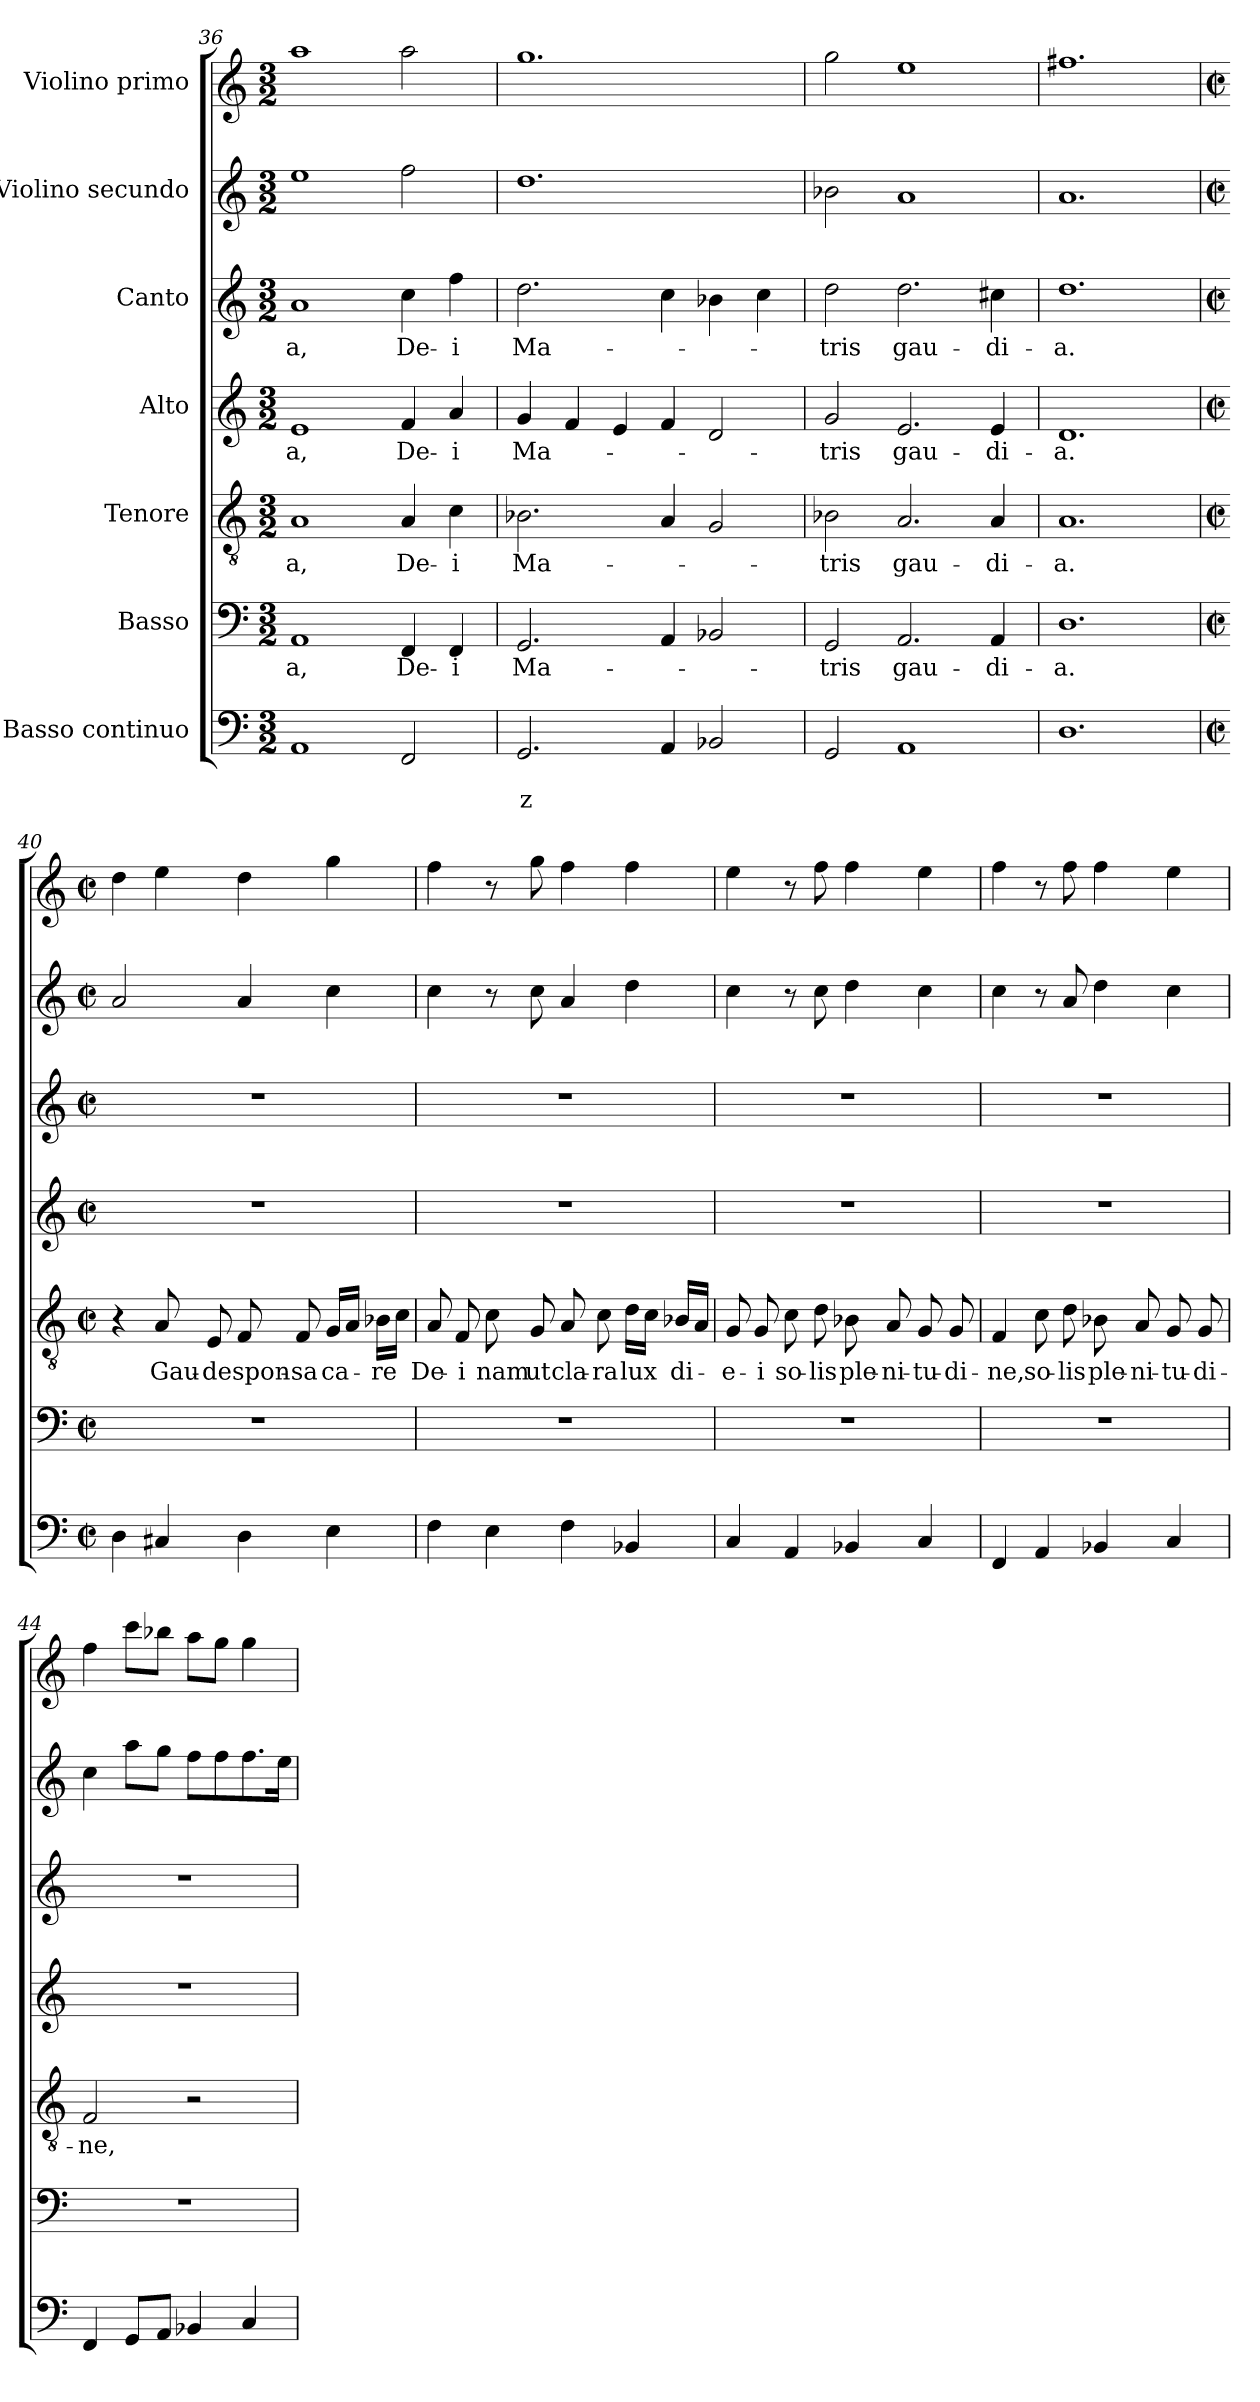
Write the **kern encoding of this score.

**kern	**text	**text	**kern	**text	**kern	**text	**kern	**text	**kern	**text	**kern	**kern
*part7	*part7	*part7	*part6	*part6	*part5	*part5	*part4	*part4	*part3	*part3	*part2	*part1
*staff7	*staff7	*staff7	*staff6	*staff6	*staff5	*staff5	*staff4	*staff4	*staff3	*staff3	*staff2	*staff1
*I"Basso continuo	*	*	*I"Basso	*	*I"Tenore	*	*I"Alto	*	*I"Canto	*	*I"Violino secundo	*I"Violino primo
*clefF4	*	*	*clefF4	*	*clefGv2	*	*clefG2	*	*clefG2	*	*clefG2	*clefG2
*k[]	*	*	*k[]	*	*k[]	*	*k[]	*	*k[]	*	*k[]	*k[]
*C:	*	*	*C:	*	*C:	*	*C:	*	*C:	*	*C:	*C:
*M3/2	*	*	*M3/2	*	*M3/2	*	*M3/2	*	*M3/2	*	*M3/2	*M3/2
=36	=36	=36	=36	=36	=36	=36	=36	=36	=36	=36	=36	=36
!	!	!	!	!LO:LY:b	!	!LO:LY:b	!	!LO:LY:b	!	!LO:LY:b	!	!
1AA	.	.	1AA	-a,	1A	-a,	1e	-a,	1a	-a,	1ee	1aa
!	!	!	!	!LO:LY:b	!	!LO:LY:b	!	!LO:LY:b	!	!LO:LY:b	!	!
2FF/	.	.	4FF/	De-	4A/	De-	4f/	De-	4cc\	De-	2ff\	2aa\
!	!	!	!	!LO:LY:b	!	!LO:LY:b	!	!LO:LY:b	!	!LO:LY:b	!	!
.	.	.	4FF/	-i	4c\	-i	4a/	-i	4ff\	-i	.	.
=37	=37	=37	=37	=37	=37	=37	=37	=37	=37	=37	=37	=37
!	!	!LO:LY:b	!	!LO:LY:b	!	!LO:LY:b	!	!LO:LY:b	!	!LO:LY:b	!	!
2.GG/	.	z	2.GG/	Ma-	2.B-X\	Ma-	4g/	Ma-	2.dd\	Ma-	1.dd	1.gg
.	.	.	.	.	.	.	4f/	.	.	.	.	.
.	.	.	.	.	.	.	4e/	.	.	.	.	.
4AA/	.	.	4AA/	.	4A/	.	4f/	.	4cc\	.	.	.
2BB-X/	.	.	2BB-X/	.	2G/	.	2d/	.	4b-X\	.	.	.
.	.	.	.	.	.	.	.	.	4cc\	.	.	.
=38	=38	=38	=38	=38	=38	=38	=38	=38	=38	=38	=38	=38
!	!	!	!	!LO:LY:b	!	!LO:LY:b	!	!LO:LY:b	!	!LO:LY:b	!	!
2GG/	.	.	2GG/	-tris	2B-X\	-tris	2g/	-tris	2dd\	-tris	2b-X\	2gg\
!	!	!	!	!LO:LY:b	!	!LO:LY:b	!	!LO:LY:b	!	!LO:LY:b	!	!
1AA	.	.	2.AA/	gau-	2.A/	gau-	2.e/	gau-	2.dd\	gau-	1a	1ee
!	!	!	!	!LO:LY:b	!	!LO:LY:b	!	!LO:LY:b	!	!LO:LY:b	!	!
.	.	.	4AA/	-di-	4A/	-di-	4e/	-di-	4cc#X\	-di-	.	.
=39	=39	=39	=39	=39	=39	=39	=39	=39	=39	=39	=39	=39
!	!	!	!	!LO:LY:b	!	!LO:LY:b	!	!LO:LY:b	!	!LO:LY:b	!	!
1.D	.	.	1.D	-a.	1.A	-a.	1.d	-a.	1.dd	-a.	1.a	1.ff#X
!!LO:PB:g=z
=40	=40	=40	=40	=40	=40	=40	=40	=40	=40	=40	=40	=40
*M2/2	*	*	*M2/2	*	*M2/2	*	*M2/2	*	*M2/2	*	*M2/2	*M2/2
*met(c|)	*	*	*met(c|)	*	*met(c|)	*	*met(c|)	*	*met(c|)	*	*met(c|)	*met(c|)
4D\	.	.	1r	.	4r	.	1r	.	1r	.	2a/	4dd\
!	!	!	!	!	!	!LO:LY:b	!	!	!	!	!	!
4C#X/	.	.	.	.	8A/	Gau-	.	.	.	.	.	4ee\
!	!	!	!	!	!	!LO:LY:b	!	!	!	!	!	!
.	.	.	.	.	8E/	-de	.	.	.	.	.	.
!	!	!	!	!	!	!LO:LY:b	!	!	!	!	!	!
4D\	.	.	.	.	8F/	spon-	.	.	.	.	4a/	4dd\
!	!	!	!	!	!	!LO:LY:b	!	!	!	!	!	!
.	.	.	.	.	8F/	-sa	.	.	.	.	.	.
!	!	!	!	!	!	!LO:LY:b	!	!	!	!	!	!
4E\	.	.	.	.	16G/LL	ca-	.	.	.	.	4cc\	4gg\
.	.	.	.	.	16A/JJ	.	.	.	.	.	.	.
!	!	!	!	!	!	!LO:LY:b	!	!	!	!	!	!
.	.	.	.	.	16B-X\LL	-re	.	.	.	.	.	.
.	.	.	.	.	16c\JJ	.	.	.	.	.	.	.
=41	=41	=41	=41	=41	=41	=41	=41	=41	=41	=41	=41	=41
!	!	!	!	!	!	!LO:LY:b	!	!	!	!	!	!
4F\	.	.	1r	.	8A/	De-	1r	.	1r	.	4cc\	4ff\
!	!	!	!	!	!	!LO:LY:b	!	!	!	!	!	!
.	.	.	.	.	8F/	-i	.	.	.	.	.	.
!	!	!	!	!	!	!LO:LY:b	!	!	!	!	!	!
4E\	.	.	.	.	8c\	nam	.	.	.	.	8r	8r
!	!	!	!	!	!	!LO:LY:b	!	!	!	!	!	!
.	.	.	.	.	8G/	ut	.	.	.	.	8cc\	8gg\
!	!	!	!	!	!	!LO:LY:b	!	!	!	!	!	!
4F\	.	.	.	.	8A/	cla-	.	.	.	.	4a/	4ff\
!	!	!	!	!	!	!LO:LY:b	!	!	!	!	!	!
.	.	.	.	.	8c\	-ra	.	.	.	.	.	.
!	!	!	!	!	!	!LO:LY:b	!	!	!	!	!	!
4BB-X/	.	.	.	.	16d\LL	lux	.	.	.	.	4dd\	4ff\
.	.	.	.	.	16c\JJ	.	.	.	.	.	.	.
!	!	!	!	!	!	!LO:LY:b	!	!	!	!	!	!
.	.	.	.	.	16B-X/LL	di-	.	.	.	.	.	.
.	.	.	.	.	16A/JJ	.	.	.	.	.	.	.
=42	=42	=42	=42	=42	=42	=42	=42	=42	=42	=42	=42	=42
!	!	!	!	!	!	!LO:LY:b	!	!	!	!	!	!
4C/	.	.	1r	.	8G/	-e-	1r	.	1r	.	4cc\	4ee\
!	!	!	!	!	!	!LO:LY:b	!	!	!	!	!	!
.	.	.	.	.	8G/	-i	.	.	.	.	.	.
!	!	!	!	!	!	!LO:LY:b	!	!	!	!	!	!
4AA/	.	.	.	.	8c\	so-	.	.	.	.	8r	8r
!	!	!	!	!	!	!LO:LY:b	!	!	!	!	!	!
.	.	.	.	.	8d\	-lis	.	.	.	.	8cc\	8ff\
!	!	!	!	!	!	!LO:LY:b	!	!	!	!	!	!
4BB-X/	.	.	.	.	8B-X\	ple-	.	.	.	.	4dd\	4ff\
!	!	!	!	!	!	!LO:LY:b	!	!	!	!	!	!
.	.	.	.	.	8A/	-ni-	.	.	.	.	.	.
!	!	!	!	!	!	!LO:LY:b	!	!	!	!	!	!
4C/	.	.	.	.	8G/	-tu-	.	.	.	.	4cc\	4ee\
!	!	!	!	!	!	!LO:LY:b	!	!	!	!	!	!
.	.	.	.	.	8G/	-di-	.	.	.	.	.	.
=43	=43	=43	=43	=43	=43	=43	=43	=43	=43	=43	=43	=43
!	!	!	!	!	!	!LO:LY:b	!	!	!	!	!	!
4FF/	.	.	1r	.	4F/	-ne,	1r	.	1r	.	4cc\	4ff\
!	!	!	!	!	!	!LO:LY:b	!	!	!	!	!	!
4AA/	.	.	.	.	8c\	so-	.	.	.	.	8r	8r
!	!	!	!	!	!	!LO:LY:b	!	!	!	!	!	!
.	.	.	.	.	8d\	-lis	.	.	.	.	8a/	8ff\
!	!	!	!	!	!	!LO:LY:b	!	!	!	!	!	!
4BB-X/	.	.	.	.	8B-X\	ple-	.	.	.	.	4dd\	4ff\
!	!	!	!	!	!	!LO:LY:b	!	!	!	!	!	!
.	.	.	.	.	8A/	-ni-	.	.	.	.	.	.
!	!	!	!	!	!	!LO:LY:b	!	!	!	!	!	!
4C/	.	.	.	.	8G/	-tu-	.	.	.	.	4cc\	4ee\
!	!	!	!	!	!	!LO:LY:b	!	!	!	!	!	!
.	.	.	.	.	8G/	-di-	.	.	.	.	.	.
!!LO:LB:g=z
=44	=44	=44	=44	=44	=44	=44	=44	=44	=44	=44	=44	=44
!	!	!	!	!	!	!LO:LY:b	!	!	!	!	!	!
4FF/	.	.	1r	.	2F/	-ne,	1r	.	1r	.	4cc\	4ff\
8GG/L	.	.	.	.	.	.	.	.	.	.	8aa\L	8ccc\L
8AA/J	.	.	.	.	.	.	.	.	.	.	8gg\J	8bb-X\J
4BB-X/	.	.	.	.	2r	.	.	.	.	.	8ff\L	8aa\L
.	.	.	.	.	.	.	.	.	.	.	8ff\	8gg\J
4C/	.	.	.	.	.	.	.	.	.	.	8.ff\	4gg\
.	.	.	.	.	.	.	.	.	.	.	16ee\Jk	.
=	=	=	=	=	=	=	=	=	=	=	=	=
*-	*-	*-	*-	*-	*-	*-	*-	*-	*-	*-	*-	*-
